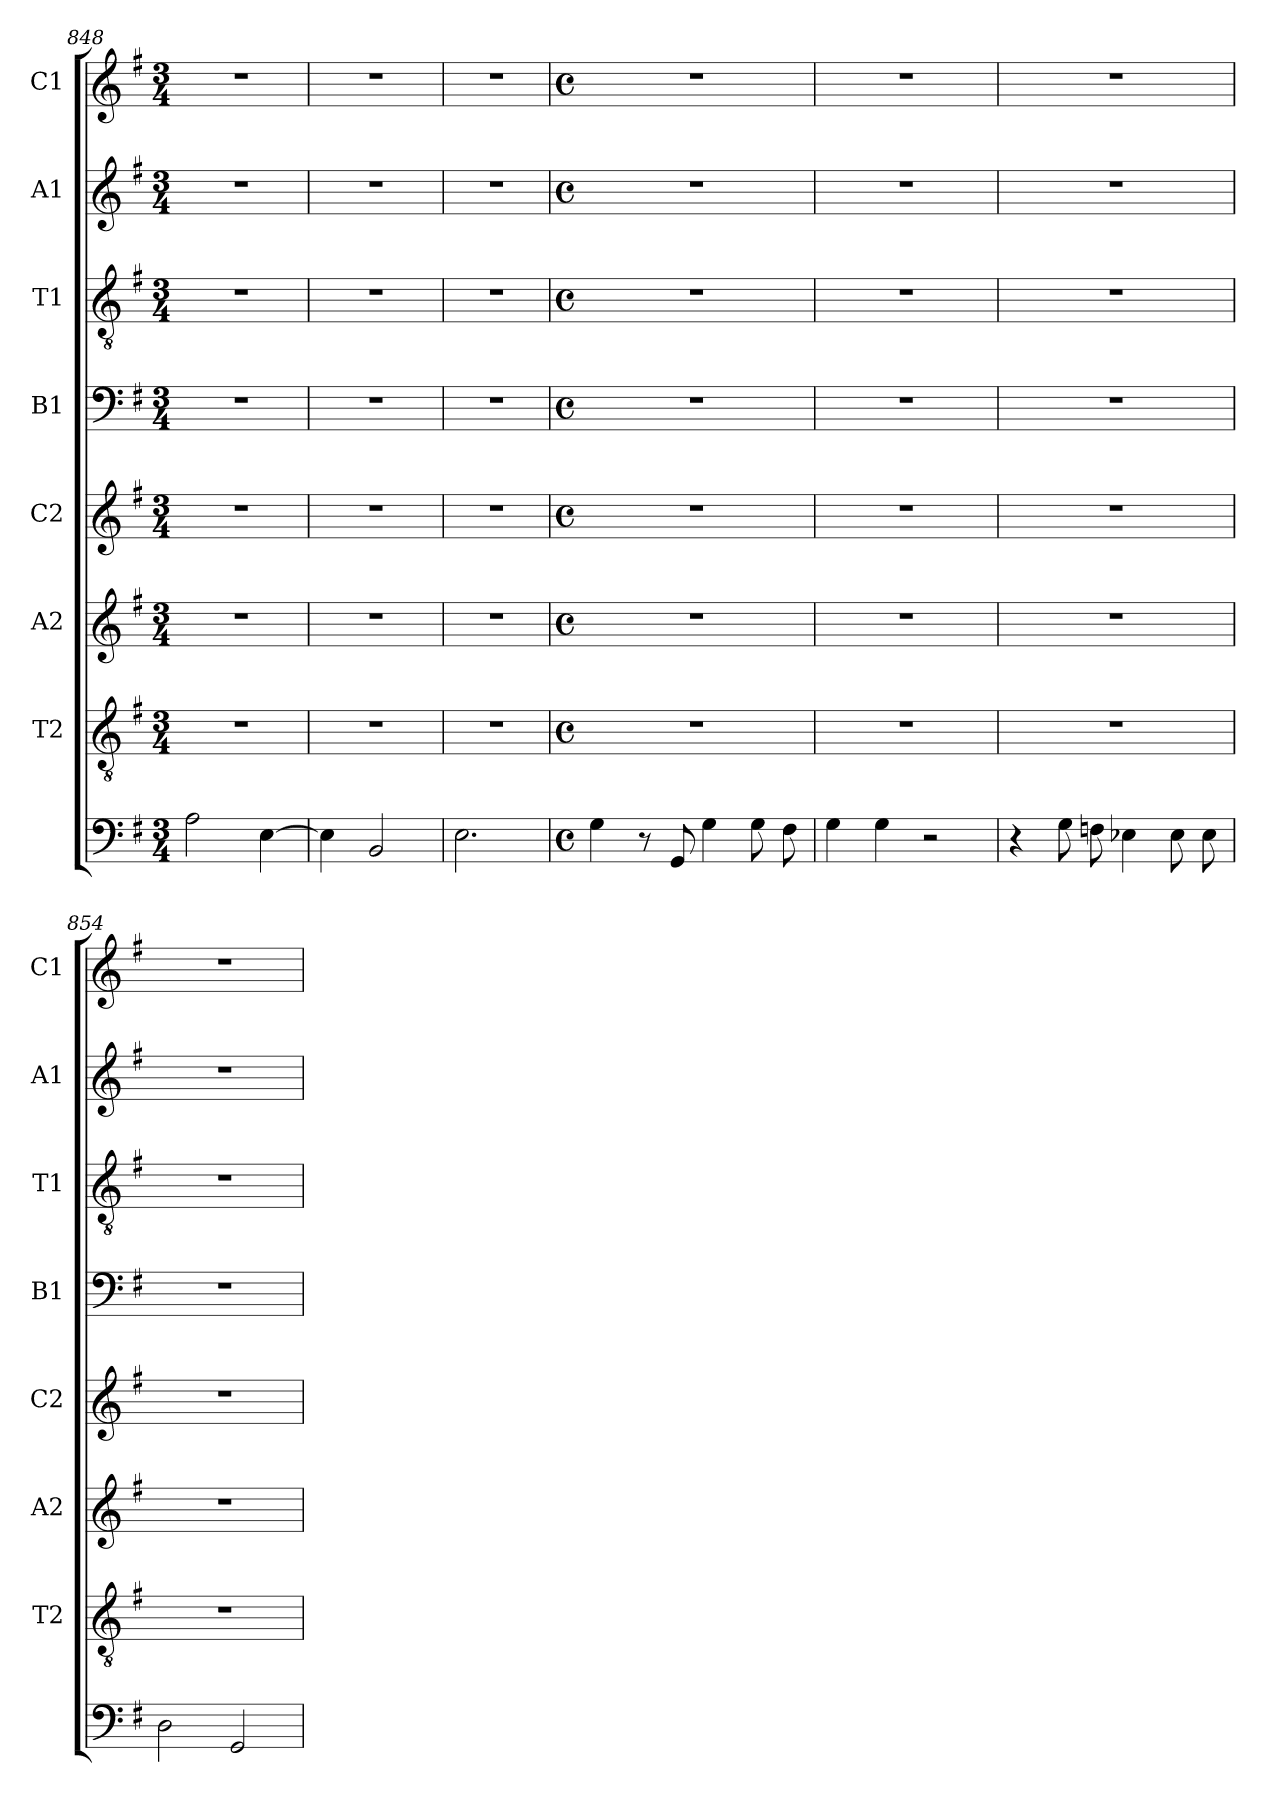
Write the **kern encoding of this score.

**kern	**kern	**kern	**kern	**kern	**kern	**kern	**kern
*part8	*part7	*part6	*part5	*part4	*part3	*part2	*part1
*staff8	*staff7	*staff6	*staff5	*staff4	*staff3	*staff2	*staff1
*	*I"T2	*I"A2	*I"C2	*I"B1	*I"T1	*I"A1	*I"C1
*	*I'T2	*I'A2	*I'C2	*I'B1	*I'T1	*I'A1	*I'C1
*clefF4	*clefGv2	*clefG2	*clefG2	*clefF4	*clefGv2	*clefG2	*clefG2
*k[f#]	*k[f#]	*k[f#]	*k[f#]	*k[f#]	*k[f#]	*k[f#]	*k[f#]
*G:	*G:	*G:	*G:	*G:	*G:	*G:	*G:
*M3/4	*M3/4	*M3/4	*M3/4	*M3/4	*M3/4	*M3/4	*M3/4
=848	=848	=848	=848	=848	=848	=848	=848
2A\	2.r	2.r	2.r	2.r	2.r	2.r	2.r
[>4E\	.	.	.	.	.	.	.
=849	=849	=849	=849	=849	=849	=849	=849
4E\]	2.r	2.r	2.r	2.r	2.r	2.r	2.r
2BB/	.	.	.	.	.	.	.
=850	=850	=850	=850	=850	=850	=850	=850
2.E\	2.r	2.r	2.r	2.r	2.r	2.r	2.r
=851	=851	=851	=851	=851	=851	=851	=851
*M4/4	*M4/4	*M4/4	*M4/4	*M4/4	*M4/4	*M4/4	*M4/4
*met(c)	*met(c)	*met(c)	*met(c)	*met(c)	*met(c)	*met(c)	*met(c)
4G\	1r	1r	1r	1r	1r	1r	1r
8r	.	.	.	.	.	.	.
8GG/	.	.	.	.	.	.	.
4G\	.	.	.	.	.	.	.
8G\	.	.	.	.	.	.	.
8F#\	.	.	.	.	.	.	.
=852	=852	=852	=852	=852	=852	=852	=852
4G\	1r	1r	1r	1r	1r	1r	1r
4G\	.	.	.	.	.	.	.
2r	.	.	.	.	.	.	.
!!LO:PB:g=z
=853	=853	=853	=853	=853	=853	=853	=853
4r	1r	1r	1r	1r	1r	1r	1r
8G\	.	.	.	.	.	.	.
8Fn\	.	.	.	.	.	.	.
4E-X\	.	.	.	.	.	.	.
8E-\	.	.	.	.	.	.	.
8E-\	.	.	.	.	.	.	.
=854	=854	=854	=854	=854	=854	=854	=854
2D\	1r	1r	1r	1r	1r	1r	1r
2GG/	.	.	.	.	.	.	.
=	=	=	=	=	=	=	=
*-	*-	*-	*-	*-	*-	*-	*-
